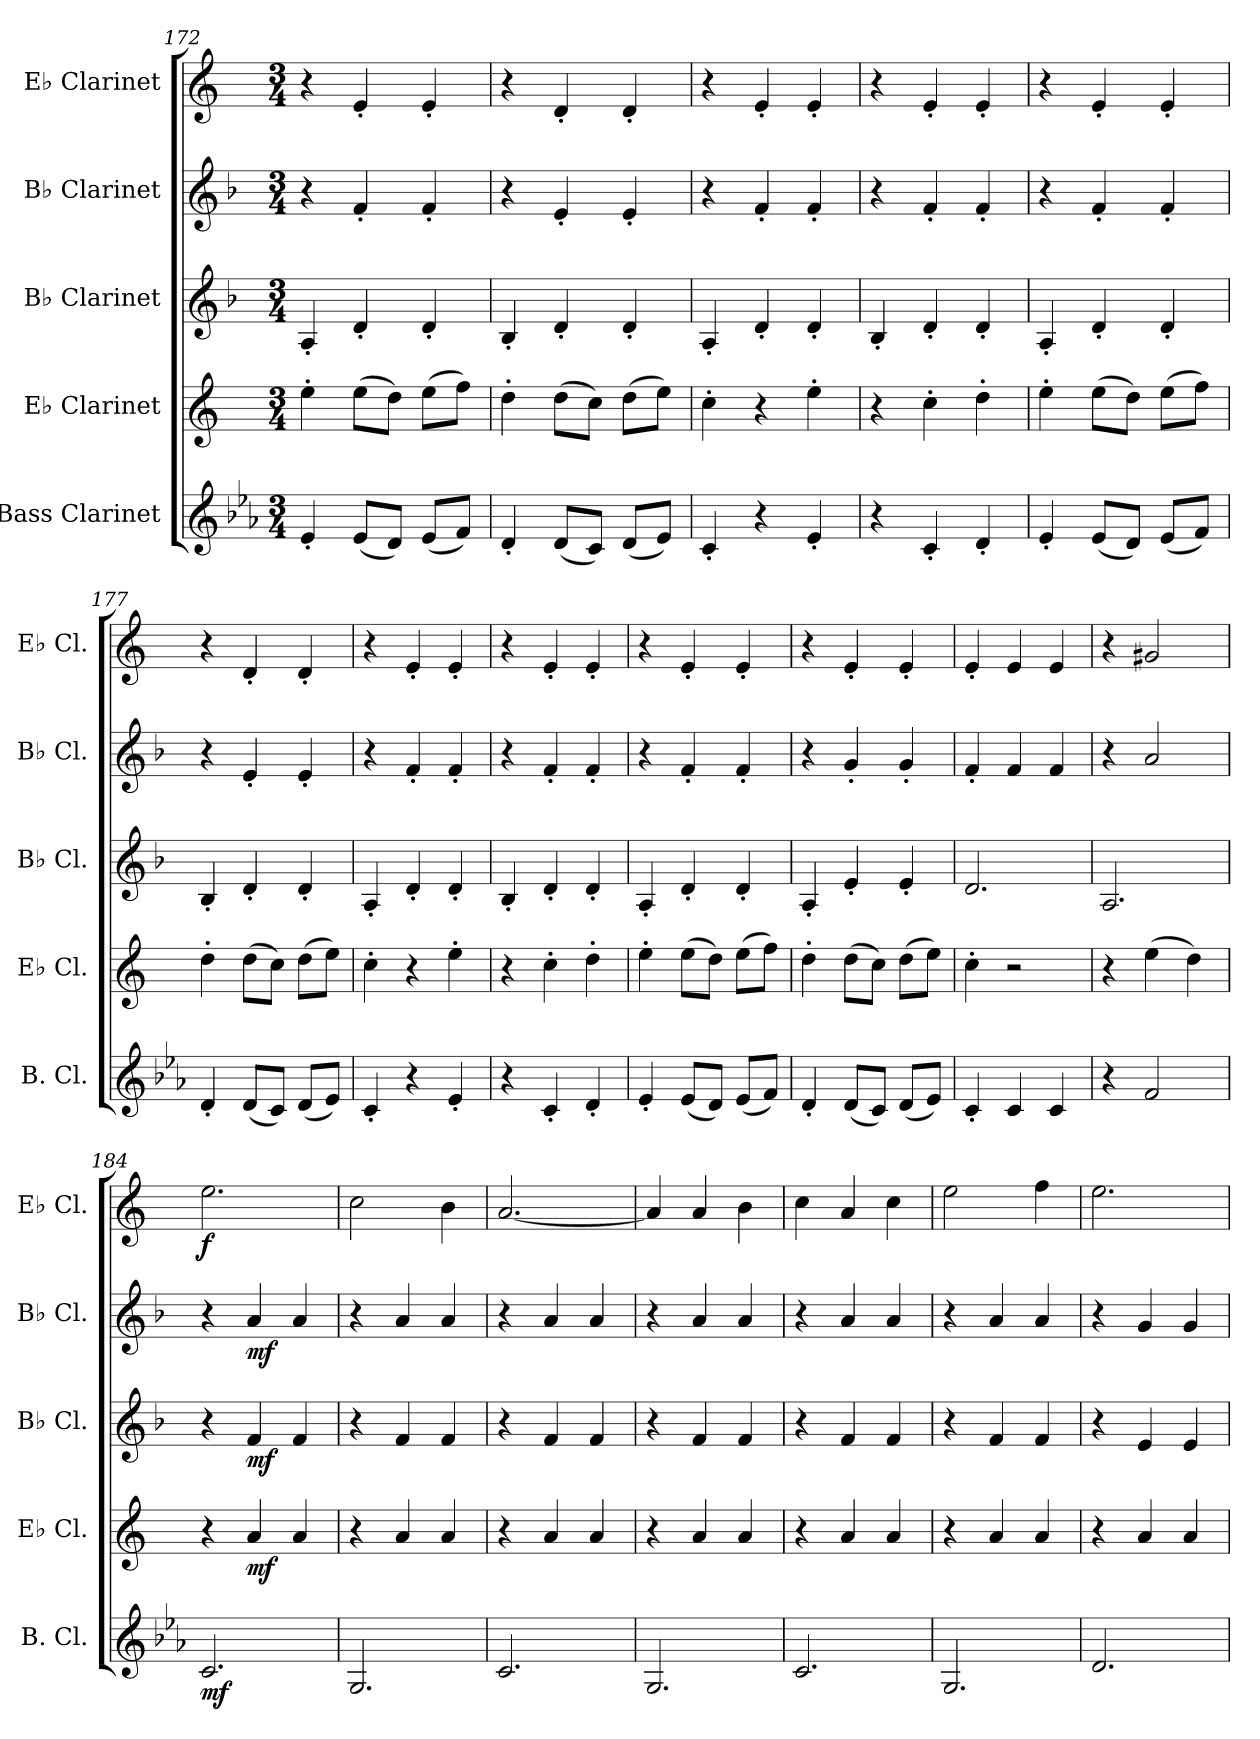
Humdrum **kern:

**kern	**dynam	**kern	**dynam	**kern	**dynam	**kern	**dynam	**kern	**dynam
*part5	*part5	*part4	*part4	*part3	*part3	*part2	*part2	*part1	*part1
*staff5	*staff5	*staff4	*staff4	*staff3	*staff3	*staff2	*staff2	*staff1	*staff1
*I"Bass Clarinet	*	*I"E♭ Clarinet	*	*I"B♭ Clarinet	*	*I"B♭ Clarinet	*	*I"E♭ Clarinet	*
*I'B. Cl.	*	*I'E♭ Cl.	*	*I'B♭ Cl.	*	*I'B♭ Cl.	*	*I'E♭ Cl.	*
*clefG2	*	*clefG2	*	*clefG2	*	*clefG2	*	*clefG2	*
*ITrd8c14	*	*ITrd-2c-3	*	*ITrd1c2	*	*ITrd1c2	*	*ITrd-2c-3	*
*k[b-e-a-]	*	*k[b-e-a-]	*	*k[b-e-a-]	*	*k[b-e-a-]	*	*k[b-e-a-]	*
*M3/4	*	*M3/4	*	*M3/4	*	*M3/4	*	*M3/4	*
=172	=172	=172	=172	=172	=172	=172	=172	=172	=172
4E-'/	.	4gg'\	.	4G'/	.	4r	.	4r	.
(8E-/L	.	(8gg\L	.	4c'/	.	4e-'/	.	4g'/	.
8D/J)	.	8ff\J)	.	.	.	.	.	.	.
(8E-/L	.	(8gg\L	.	4c'/	.	4e-'/	.	4g'/	.
8F/J)	.	8aa-\J)	.	.	.	.	.	.	.
!!LO:PB:g=z
=173	=173	=173	=173	=173	=173	=173	=173	=173	=173
4D'/	.	4ff'\	.	4A-'/	.	4r	.	4r	.
(8D/L	.	(8ff\L	.	4c'/	.	4d'/	.	4f'/	.
8C/J)	.	8ee-\J)	.	.	.	.	.	.	.
(8D/L	.	(8ff\L	.	4c'/	.	4d'/	.	4f'/	.
8E-/J)	.	8gg\J)	.	.	.	.	.	.	.
=174	=174	=174	=174	=174	=174	=174	=174	=174	=174
4C'/	.	4ee-'\	.	4G'/	.	4r	.	4r	.
4r	.	4r	.	4c'/	.	4e-'/	.	4g'/	.
4E-'/	.	4gg'\	.	4c'/	.	4e-'/	.	4g'/	.
=175	=175	=175	=175	=175	=175	=175	=175	=175	=175
4r	.	4r	.	4A-'/	.	4r	.	4r	.
4C'/	.	4ee-'\	.	4c'/	.	4e-'/	.	4g'/	.
4D'/	.	4ff'\	.	4c'/	.	4e-'/	.	4g'/	.
=176	=176	=176	=176	=176	=176	=176	=176	=176	=176
4E-'/	.	4gg'\	.	4G'/	.	4r	.	4r	.
(8E-/L	.	(8gg\L	.	4c'/	.	4e-'/	.	4g'/	.
8D/J)	.	8ff\J)	.	.	.	.	.	.	.
(8E-/L	.	(8gg\L	.	4c'/	.	4e-'/	.	4g'/	.
8F/J)	.	8aa-\J)	.	.	.	.	.	.	.
=177	=177	=177	=177	=177	=177	=177	=177	=177	=177
4D'/	.	4ff'\	.	4A-'/	.	4r	.	4r	.
(8D/L	.	(8ff\L	.	4c'/	.	4d'/	.	4f'/	.
8C/J)	.	8ee-\J)	.	.	.	.	.	.	.
(8D/L	.	(8ff\L	.	4c'/	.	4d'/	.	4f'/	.
8E-/J)	.	8gg\J)	.	.	.	.	.	.	.
=178	=178	=178	=178	=178	=178	=178	=178	=178	=178
4C'/	.	4ee-'\	.	4G'/	.	4r	.	4r	.
4r	.	4r	.	4c'/	.	4e-'/	.	4g'/	.
4E-'/	.	4gg'\	.	4c'/	.	4e-'/	.	4g'/	.
=179	=179	=179	=179	=179	=179	=179	=179	=179	=179
4r	.	4r	.	4A-'/	.	4r	.	4r	.
4C'/	.	4ee-'\	.	4c'/	.	4e-'/	.	4g'/	.
4D'/	.	4ff'\	.	4c'/	.	4e-'/	.	4g'/	.
=180	=180	=180	=180	=180	=180	=180	=180	=180	=180
4E-'/	.	4gg'\	.	4G'/	.	4r	.	4r	.
(8E-/L	.	(8gg\L	.	4c'/	.	4e-'/	.	4g'/	.
8D/J)	.	8ff\J)	.	.	.	.	.	.	.
(8E-/L	.	(8gg\L	.	4c'/	.	4e-'/	.	4g'/	.
8F/J)	.	8aa-\J)	.	.	.	.	.	.	.
!!LO:LB:g=z
=181	=181	=181	=181	=181	=181	=181	=181	=181	=181
4D'/	.	4ff'\	.	4G'/	.	4r	.	4r	.
(8D/L	.	(8ff\L	.	4d'/	.	4f'/	.	4g'/	.
8C/J)	.	8ee-\J)	.	.	.	.	.	.	.
(8D/L	.	(8ff\L	.	4d'/	.	4f'/	.	4g'/	.
8E-/J)	.	8gg\J)	.	.	.	.	.	.	.
=182	=182	=182	=182	=182	=182	=182	=182	=182	=182
4C'/	.	4ee-'\	.	2.c/	.	4e-'/	.	4g'/	.
4C/	.	2r	.	.	.	4e-/	.	4g/	.
4C/	.	.	.	.	.	4e-/	.	4g/	.
=183	=183	=183	=183	=183	=183	=183	=183	=183	=183
4r	.	4r	.	2.G/	.	4r	.	4r	.
2F/	.	(4gg\	.	.	.	2g/	.	2bn/	.
.	.	4ff\)	.	.	.	.	.	.	.
=184	=184	=184	=184	=184	=184	=184	=184	=184	=184
!	!LO:DY:b	!	!	!	!	!	!	!	!LO:DY:b
2.C/	mf	4r	.	4r	.	4r	.	2.gg\	f
!	!	!	!LO:DY:b	!	!LO:DY:b	!	!LO:DY:b	!	!
.	.	4cc/	mf	4e-/	mf	4g/	mf	.	.
.	.	4cc/	.	4e-/	.	4g/	.	.	.
=185	=185	=185	=185	=185	=185	=185	=185	=185	=185
2.GG/	.	4r	.	4r	.	4r	.	2ee-\	.
.	.	4cc/	.	4e-/	.	4g/	.	.	.
.	.	4cc/	.	4e-/	.	4g/	.	4dd\	.
=186	=186	=186	=186	=186	=186	=186	=186	=186	=186
2.C/	.	4r	.	4r	.	4r	.	[2.cc/	.
.	.	4cc/	.	4e-/	.	4g/	.	.	.
.	.	4cc/	.	4e-/	.	4g/	.	.	.
=187	=187	=187	=187	=187	=187	=187	=187	=187	=187
2.GG/	.	4r	.	4r	.	4r	.	4cc/]	.
.	.	4cc/	.	4e-/	.	4g/	.	4cc/	.
.	.	4cc/	.	4e-/	.	4g/	.	4dd\	.
=188	=188	=188	=188	=188	=188	=188	=188	=188	=188
2.C/	.	4r	.	4r	.	4r	.	4ee-\	.
.	.	4cc/	.	4e-/	.	4g/	.	4cc/	.
.	.	4cc/	.	4e-/	.	4g/	.	4ee-\	.
=189	=189	=189	=189	=189	=189	=189	=189	=189	=189
2.GG/	.	4r	.	4r	.	4r	.	2gg\	.
.	.	4cc/	.	4e-/	.	4g/	.	.	.
.	.	4cc/	.	4e-/	.	4g/	.	4aa-\	.
=190	=190	=190	=190	=190	=190	=190	=190	=190	=190
2.D/	.	4r	.	4r	.	4r	.	2.gg\	.
.	.	4cc/	.	4d/	.	4f/	.	.	.
.	.	4cc/	.	4d/	.	4f/	.	.	.
=	=	=	=	=	=	=	=	=	=
*-	*-	*-	*-	*-	*-	*-	*-	*-	*-
